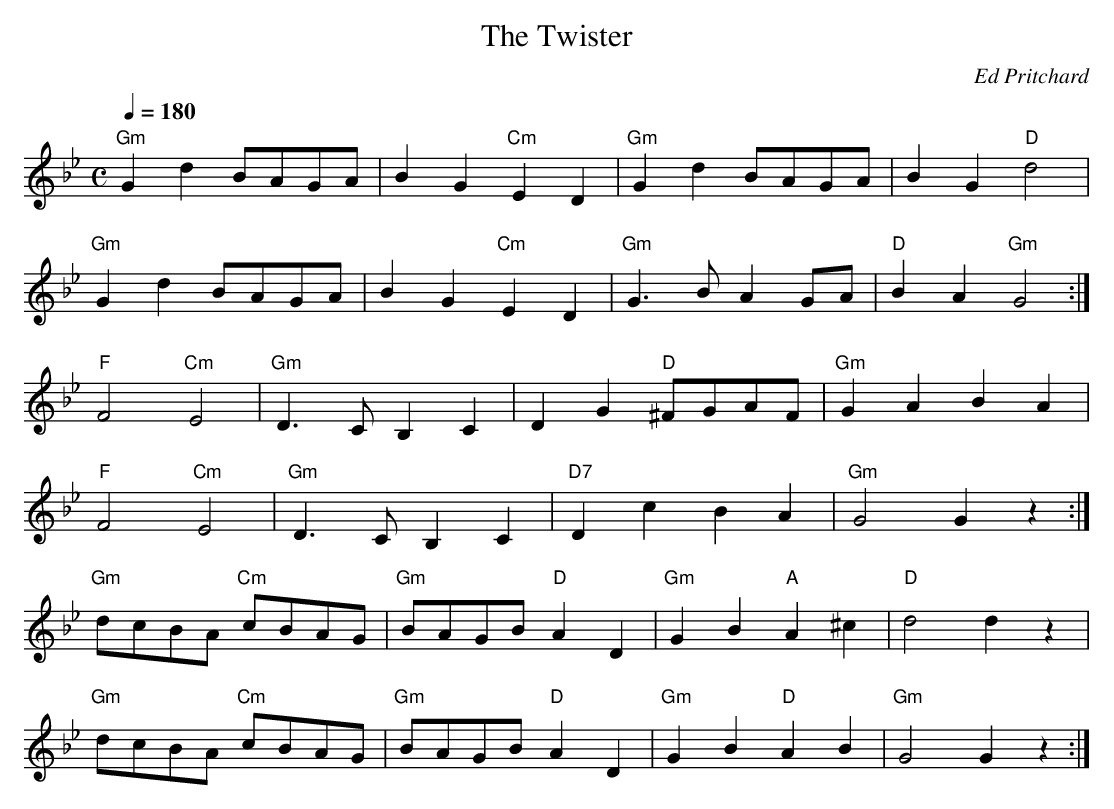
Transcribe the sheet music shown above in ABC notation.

X:1
T: Twister, The
C: Ed Pritchard
M: C
L: 1/4
Q: 180
K: Bb
"Gm" G d B/A/G/A/ | B G "Cm" E D | "Gm" G d B/A/G/A/ | B G "D" d2 |
"Gm" G d B/A/G/A/ | B G "Cm" E D | "Gm" G>B A G/A/ | "D" B A "Gm" G2 :|
"F" F2 "Cm" E2 | "Gm" D>C B, C | D G "D" ^F/G/A/F/ | "Gm" G A B A |
"F" F2 "Cm" E2 | "Gm" D>C B, C | "D7" D c B A | "Gm" G2 G z :|
"Gm" d/c/B/A/ "Cm" c/B/A/G/ | "Gm" B/A/G/B/ "D" A D | "Gm" G B "A" A ^c |\
"D" d2 d z |
"Gm" d/c/B/A/ "Cm" c/B/A/G/ | "Gm" B/A/G/B/ "D" A D | "Gm" G B "D" A B |\
"Gm" G2 G z :|
